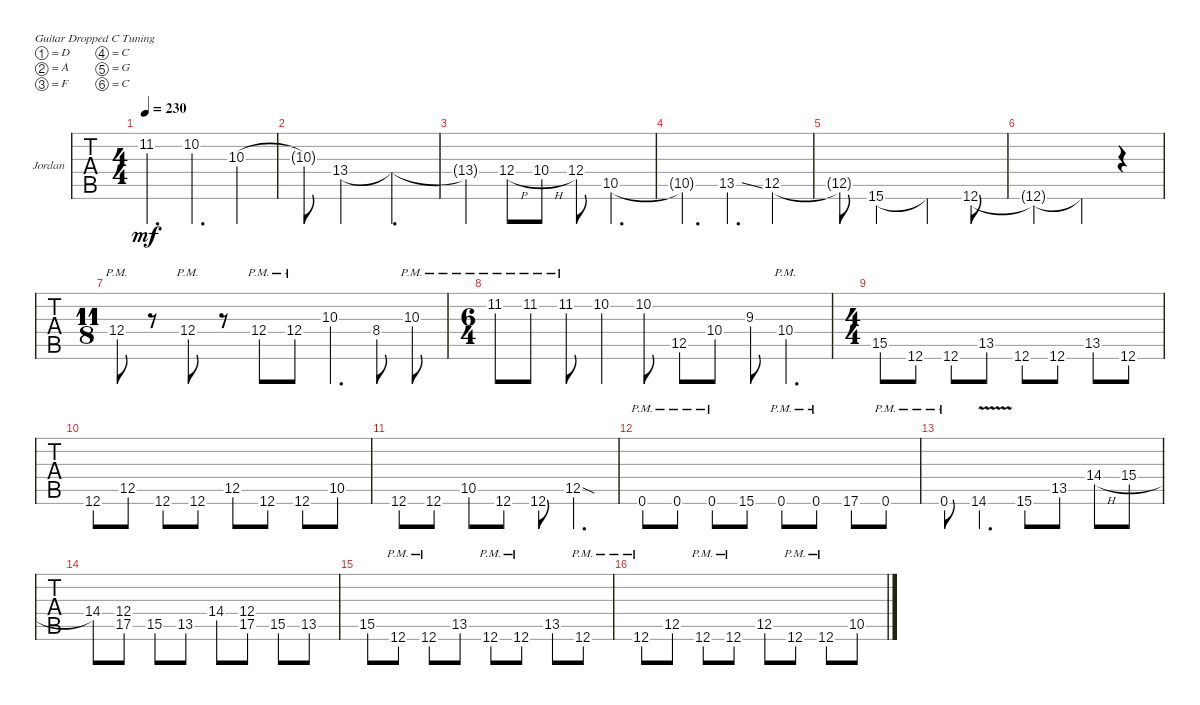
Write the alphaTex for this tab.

\bracketExtendMode groupsimilarinstruments
\firstSystemTrackNameOrientation horizontal
\otherSystemsTrackNameOrientation horizontal
\track ("Jid-Lee" "Jordan") {instrument overdrivenguitar}
\staff {tabs}
\tuning (D4 A3 F3 C3 G2 C2)
\ts (4 4)
\tempo 230
\clef g2
\ks c
11.2.4{d dy mf} 10.2.4{d} 10.3.4 |
10.3{t}.8 13.4.2 13.4{t}.4{d} |
13.4{t}.4 12.4{h}.8 10.4{h}.8 12.4.8 10.5.4{d} |
10.5{t}.4{d} 13.5{ss}.4{d} 12.5.4 |
12.5{t}.8 15.6.2 15.6{t}.4 12.6.8 |
12.6{t}.2 12.6{t}.4 r.4 |
\ts (11 8)
12.4{pm}.8 r.8 12.4{pm}.8 r.8 12.4{pm}.8 12.4{pm}.8 10.3.4{d} 8.4.8 10.3{pm}.8 |
\ts (6 4)
11.2{pm}.8 11.2{pm}.8 11.2{pm}.8 10.2.4 10.2.8 12.5.8 10.4.8 9.3.8 10.4{pm}.4{d} |
\ts (4 4)
15.5.8 12.6.8 12.6.8 13.5.8 12.6.8 12.6.8 13.5.8 12.6.8 |
12.6.8 12.5.8 12.6.8 12.6.8 12.5.8 12.6.8 12.6.8 10.5.8 |
12.6.8 12.6.8 10.5.8 12.6.8 12.6.8 12.5{sod}.4{d} |
0.6{pm}.8 0.6{pm}.8 0.6{pm}.8 15.6.8 0.6{pm}.8 0.6{pm}.8 17.6.8 0.6{pm}.8 |
0.6{pm}.8 14.6{v}.4{d} 15.6.8 13.5.8 14.4{h}.8 15.4{h}.8 |
14.4.8 (17.5 12.4).8 15.5.8 13.5.8 14.4.8 (17.5 12.4).8 15.5.8 13.5.8 |
15.5.8 12.6{pm}.8 12.6{pm}.8 13.5.8 12.6{pm}.8 12.6{pm}.8 13.5.8 12.6{pm}.8 |
12.6{pm}.8 12.5.8 12.6{pm}.8 12.6{pm}.8 12.5.8 12.6{pm}.8 12.6{pm}.8 10.5.8
